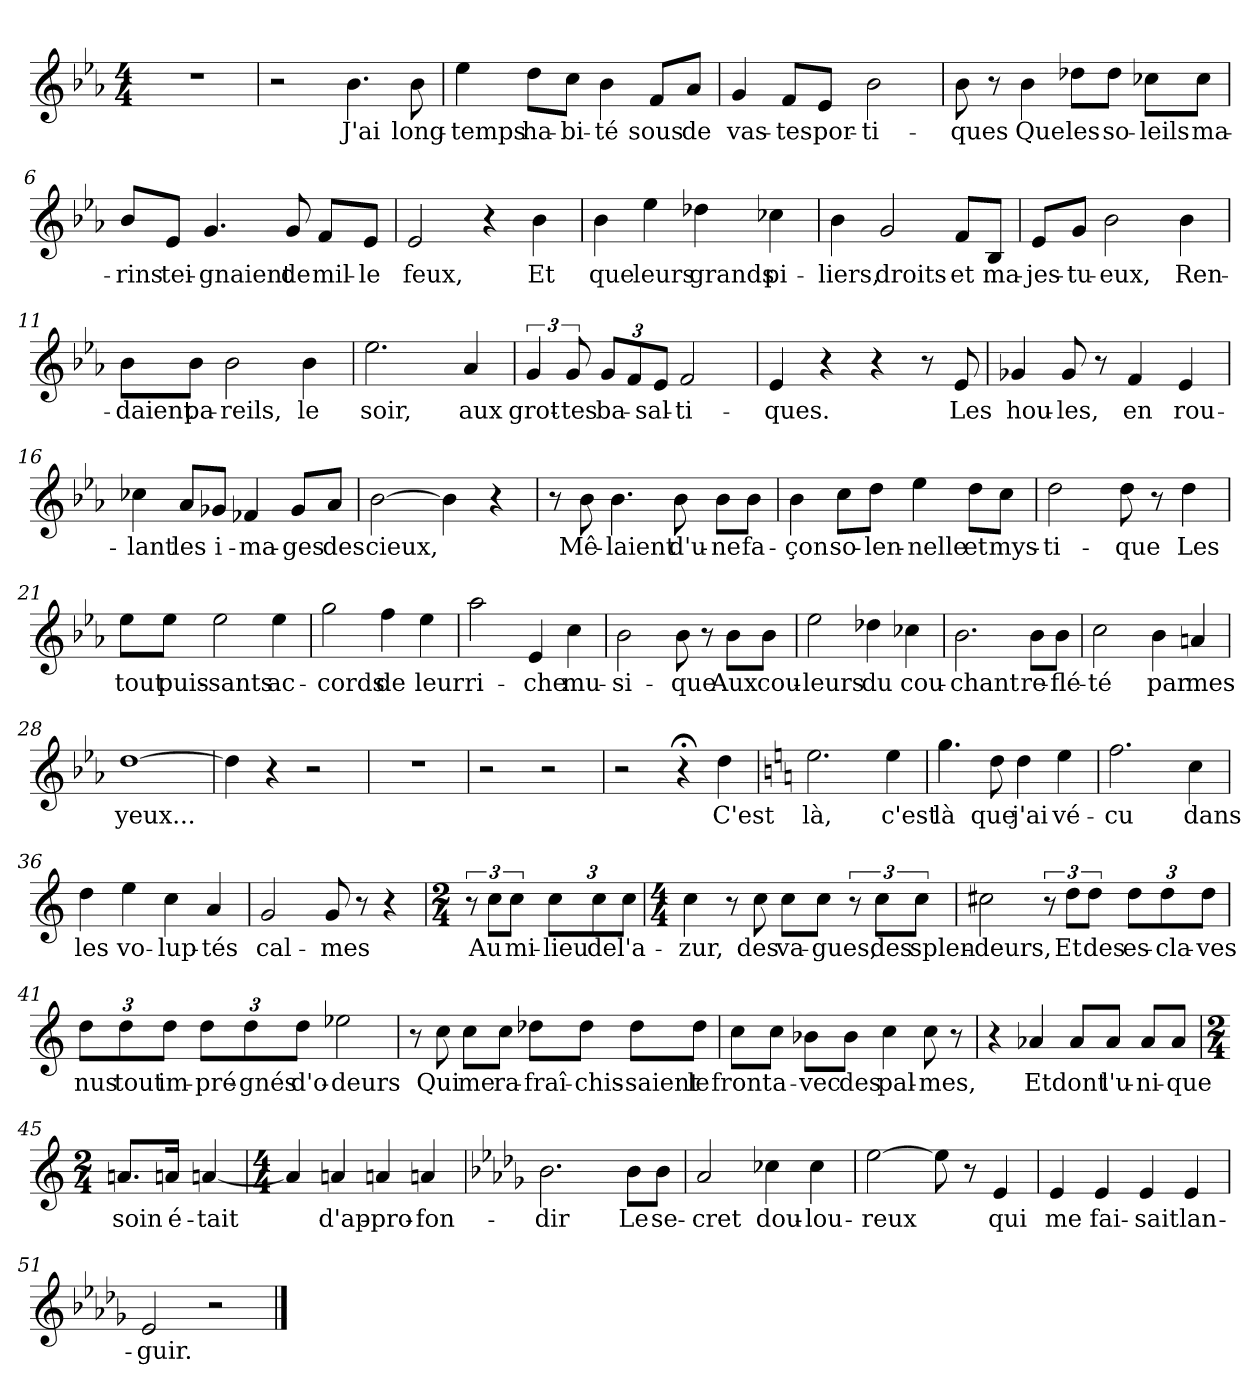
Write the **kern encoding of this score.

**kern	**text
*part1	*part1
*staff1	*staff1
*clefG2	*
*k[b-e-a-]	*
*M4/4	*
=1	=1
1r	.
=2	=2
2r	.
!	!LO:LY:b
4.b-\	J'ai
!	!LO:LY:b
8b-\	long-
=3	=3
!	!LO:LY:b
4ee-\	-temps
!	!LO:LY:b
8dd\L	ha-
!	!LO:LY:b
8cc\J	-bi-
!	!LO:LY:b
4b-\	-té
!	!LO:LY:b
8f/L	sous
!	!LO:LY:b
8a-/J	de
=4	=4
!	!LO:LY:b
4g/	vas-
!	!LO:LY:b
8f/L	-tes
!	!LO:LY:b
8e-/J	por-
!	!LO:LY:b
2b-\	-ti-
=5	=5
!	!LO:LY:b
8b-\	-ques
8r	.
!	!LO:LY:b
4b-\	Que
!	!LO:LY:b
8dd-X\L	les
!	!LO:LY:b
8dd-\J	so-
!	!LO:LY:b
8cc-X\L	-leils
!	!LO:LY:b
8cc-\J	ma-
=6	=6
!	!LO:LY:b
8b-/L	-rins
!	!LO:LY:b
8e-/J	tei-
!	!LO:LY:b
4.g/	-gnaient
!	!LO:LY:b
8g/	de
!	!LO:LY:b
8f/L	mil-
!	!LO:LY:b
8e-/J	-le
=7	=7
!	!LO:LY:b
2e-/	feux,
4r	.
!	!LO:LY:b
4b-\	Et
!!LO:LB:g=z
=8	=8
!	!LO:LY:b
4b-\	que
!	!LO:LY:b
4ee-\	leurs
!	!LO:LY:b
4dd-X\	grands
!	!LO:LY:b
4cc-X\	pi-
=9	=9
!	!LO:LY:b
4b-\	-liers,
!	!LO:LY:b
2g/	droits
!	!LO:LY:b
8f/L	et
!	!LO:LY:b
8B-/J	ma-
=10	=10
!	!LO:LY:b
8e-/L	-jes-
!	!LO:LY:b
8g/J	-tu-
!	!LO:LY:b
2b-\	-eux,
!	!LO:LY:b
4b-\	Ren-
=11	=11
!	!LO:LY:b
8b-\L	-daient
!	!LO:LY:b
8b-\J	pa-
!	!LO:LY:b
2b-\	-reils,
!	!LO:LY:b
4b-\	le
=12	=12
!	!LO:LY:b
2.ee-\	soir,
!	!LO:LY:b
4a-/	aux
=13	=13
!	!LO:LY:b
6g/	grot-
!	!LO:LY:b
12g/	-tes
!	!LO:LY:b
12g/L	ba-
12f/	.
!	!LO:LY:b
12e-/J	-sal-
!	!LO:LY:b
2f/	-ti-
!!LO:LB:g=z
=14	=14
!	!LO:LY:b
4e-/	-ques.
4r	.
4r	.
8r	.
!	!LO:LY:b
8e-/	Les
=15	=15
!	!LO:LY:b
4g-X/	hou-
!	!LO:LY:b
8g-/	-les,
8r	.
!	!LO:LY:b
4f/	en
!	!LO:LY:b
4e-/	rou-
=16	=16
!	!LO:LY:b
4cc-X\	-lant
!	!LO:LY:b
8a-/L	les
!	!LO:LY:b
8g-X/J	i-
!	!LO:LY:b
4f-X/	-ma-
!	!LO:LY:b
8g-/L	-ges
!	!LO:LY:b
8a-/J	des
=17	=17
!	!LO:LY:b
[2b-\	cieux,
4b-\]	.
4r	.
=18	=18
8r	.
!	!LO:LY:b
8b-\	Mê-
!	!LO:LY:b
4.b-\	-laient
!	!LO:LY:b
8b-\	d'u-
!	!LO:LY:b
8b-\L	-ne
!	!LO:LY:b
8b-\J	fa-
=19	=19
!	!LO:LY:b
4b-\	-çon
!	!LO:LY:b
8cc\L	so-
!	!LO:LY:b
8dd\J	-len-
!	!LO:LY:b
4ee-\	-nelle
!	!LO:LY:b
8dd\L	et
!	!LO:LY:b
8cc\J	mys-
!!LO:LB:g=z
=20	=20
!	!LO:LY:b
2dd\	-ti-
!	!LO:LY:b
8dd\	-que
8r	.
!	!LO:LY:b
4dd\	Les
=21	=21
!	!LO:LY:b
8ee-\L	tout
!	!LO:LY:b
8ee-\J	puis-
!	!LO:LY:b
2ee-\	-sants
!	!LO:LY:b
4ee-\	ac-
=22	=22
!	!LO:LY:b
2gg\	-cords
!	!LO:LY:b
4ff\	de
!	!LO:LY:b
4ee-\	leur
=23	=23
!	!LO:LY:b
2aa-\	ri-
!	!LO:LY:b
4e-/	-che
!	!LO:LY:b
4cc\	mu-
=24	=24
!	!LO:LY:b
2b-\	-si-
!	!LO:LY:b
8b-\	-que
8r	.
!	!LO:LY:b
8b-\L	Aux
!	!LO:LY:b
8b-\J	cou-
=25	=25
!	!LO:LY:b
2ee-\	-leurs
!	!LO:LY:b
4dd-X\	du
!	!LO:LY:b
4cc-X\	cou-
=26	=26
!	!LO:LY:b
2.b-\	-chant
!	!LO:LY:b
8b-\L	re-
!	!LO:LY:b
8b-\J	-flé-
=27	=27
!	!LO:LY:b
2cc\	-té
!	!LO:LY:b
4b-\	par
!	!LO:LY:b
4an/	mes
!!LO:LB:g=z
=28	=28
!	!LO:LY:b
[1dd	yeux...
=29	=29
4dd\]	.
4r	.
2r	.
=30	=30
1r	.
=31	=31
2r	.
2r	.
=32	=32
2r	.
4r;<	.
!	!LO:LY:b
4dd\	C'est
=33	=33
*k[]	*
!	!LO:LY:b
2.ee\	là,
!	!LO:LY:b
4ee\	c'est
=34	=34
!	!LO:LY:b
4.gg\	là
!	!LO:LY:b
8dd\	que
!	!LO:LY:b
4dd\	j'ai
!	!LO:LY:b
4ee\	vé-
=35	=35
!	!LO:LY:b
2.ff\	-cu
!	!LO:LY:b
4cc\	dans
=36	=36
!	!LO:LY:b
4dd\	les
!	!LO:LY:b
4ee\	vo-
!	!LO:LY:b
4cc\	-lup-
!	!LO:LY:b
4a/	-tés
=37	=37
!	!LO:LY:b
2g/	cal-
!	!LO:LY:b
8g/	-mes
8r	.
4r	.
!!LO:LB:g=z
=38	=38
*M2/4	*
12r	.
!	!LO:LY:b
12cc\L	Au
!	!LO:LY:b
12cc\J	mi-
!	!LO:LY:b
12cc\L	-lieu
!	!LO:LY:b
12cc\	de
!	!LO:LY:b
12cc\J	l'a-
=39	=39
*M4/4	*
!	!LO:LY:b
4cc\	-zur,
8r	.
!	!LO:LY:b
8cc\	des
!	!LO:LY:b
8cc\L	va-
!	!LO:LY:b
8cc\J	-gues,
12r	.
!	!LO:LY:b
12cc\L	des
!	!LO:LY:b
12cc\J	splen-
=40	=40
!	!LO:LY:b
2cc#X\	-deurs,
12r	.
!	!LO:LY:b
12dd\L	Et
!	!LO:LY:b
12dd\J	des
!	!LO:LY:b
12dd\L	es-
!	!LO:LY:b
12dd\	-cla-
!	!LO:LY:b
12dd\J	-ves
=41	=41
!	!LO:LY:b
12dd\L	nus
!	!LO:LY:b
12dd\	tout
!	!LO:LY:b
12dd\J	im-
!	!LO:LY:b
12dd\L	-pré-
!	!LO:LY:b
12dd\	-gnés
!	!LO:LY:b
12dd\J	d'o-
!	!LO:LY:b
2ee-X\	-deurs
!!LO:LB:g=z
=42	=42
8r	.
!	!LO:LY:b
8cc\	Qui
!	!LO:LY:b
8cc\L	me
!	!LO:LY:b
8cc\J	ra-
!	!LO:LY:b
8dd-X\L	-fraî-
!	!LO:LY:b
8dd-\J	-chis-
!	!LO:LY:b
8dd-\L	-saient
!	!LO:LY:b
8dd-\J	le
=43	=43
!	!LO:LY:b
8cc\L	front
!	!LO:LY:b
8cc\J	a-
!	!LO:LY:b
8b-X\L	-vec
!	!LO:LY:b
8b-\J	des
!	!LO:LY:b
4cc\	pal-
!	!LO:LY:b
8cc\	-mes,
8r	.
=44	=44
4r	.
!	!LO:LY:b
4a-X/	Et
!	!LO:LY:b
8a-/L	dont
!	!LO:LY:b
8a-/J	l'u-
!	!LO:LY:b
8a-/L	-ni-
!	!LO:LY:b
8a-/J	-que
=45	=45
*M2/4	*
!	!LO:LY:b
8.an/L	soin
!	!LO:LY:b
16an/Jk	é-
!	!LO:LY:b
[4an/	-tait
!!LO:LB:g=z
=46	=46
*M4/4	*
4an/]	.
!	!LO:LY:b
4an/	d'ap-
!	!LO:LY:b
4an/	-pro-
!	!LO:LY:b
4an/	-fon-
=47	=47
*k[b-e-a-d-g-]	*
!	!LO:LY:b
2.b-\	-dir
!	!LO:LY:b
8b-\L	Le
!	!LO:LY:b
8b-\J	se-
=48	=48
!	!LO:LY:b
2a-/	-cret
!	!LO:LY:b
4cc-X\	dou-
!	!LO:LY:b
4cc-\	-lou-
=49	=49
!	!LO:LY:b
[2ee-\	-reux
8ee-\]	.
8r	.
!	!LO:LY:b
4e-/	qui
=50	=50
!	!LO:LY:b
4e-/	me
!	!LO:LY:b
4e-/	fai-
!	!LO:LY:b
4e-/	-sait
!	!LO:LY:b
4e-/	lan-
=51	=51
!	!LO:LY:b
2e-/	-guir.
2r	.
==	==
*-	*-
